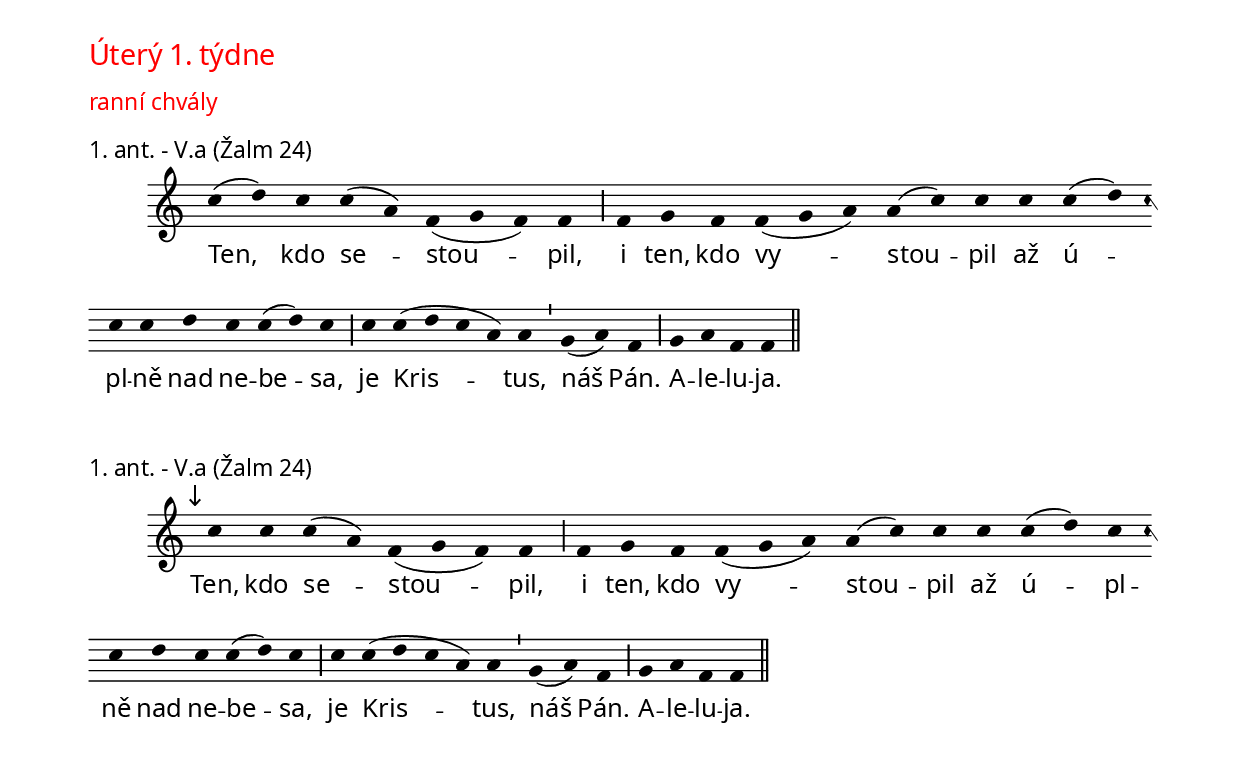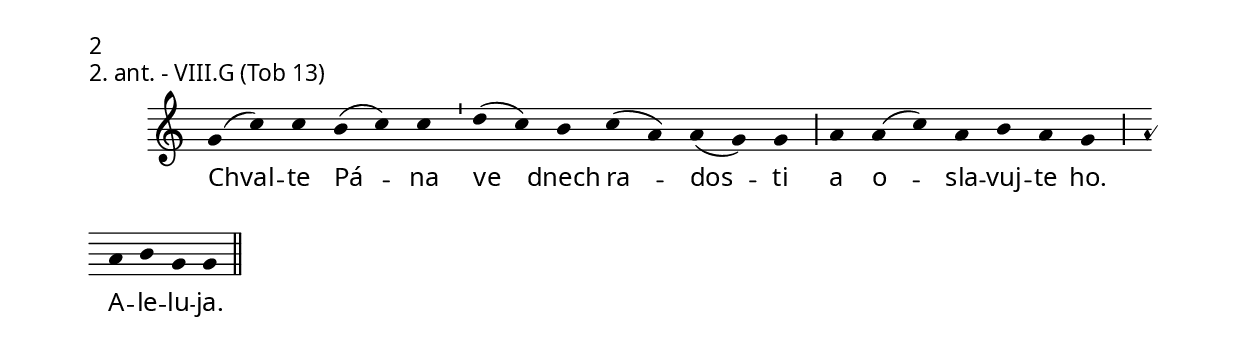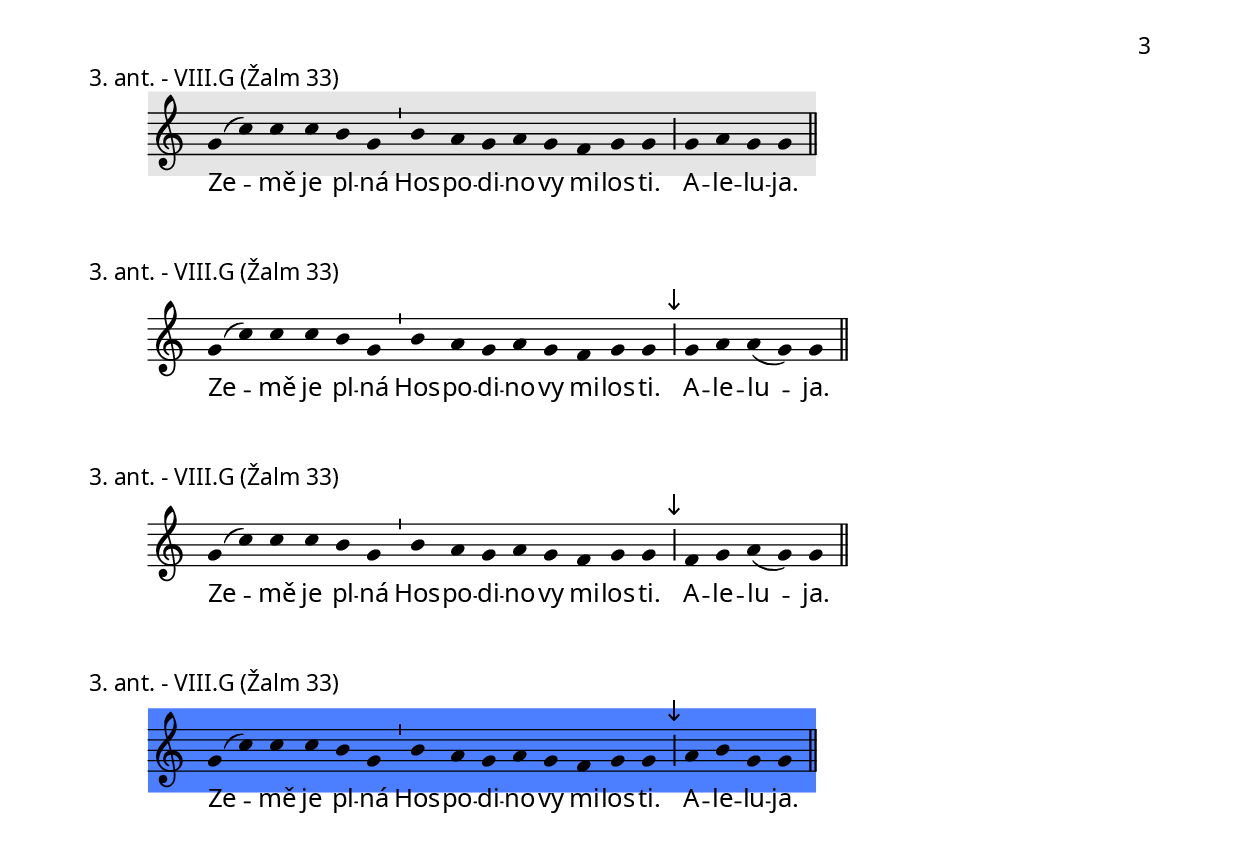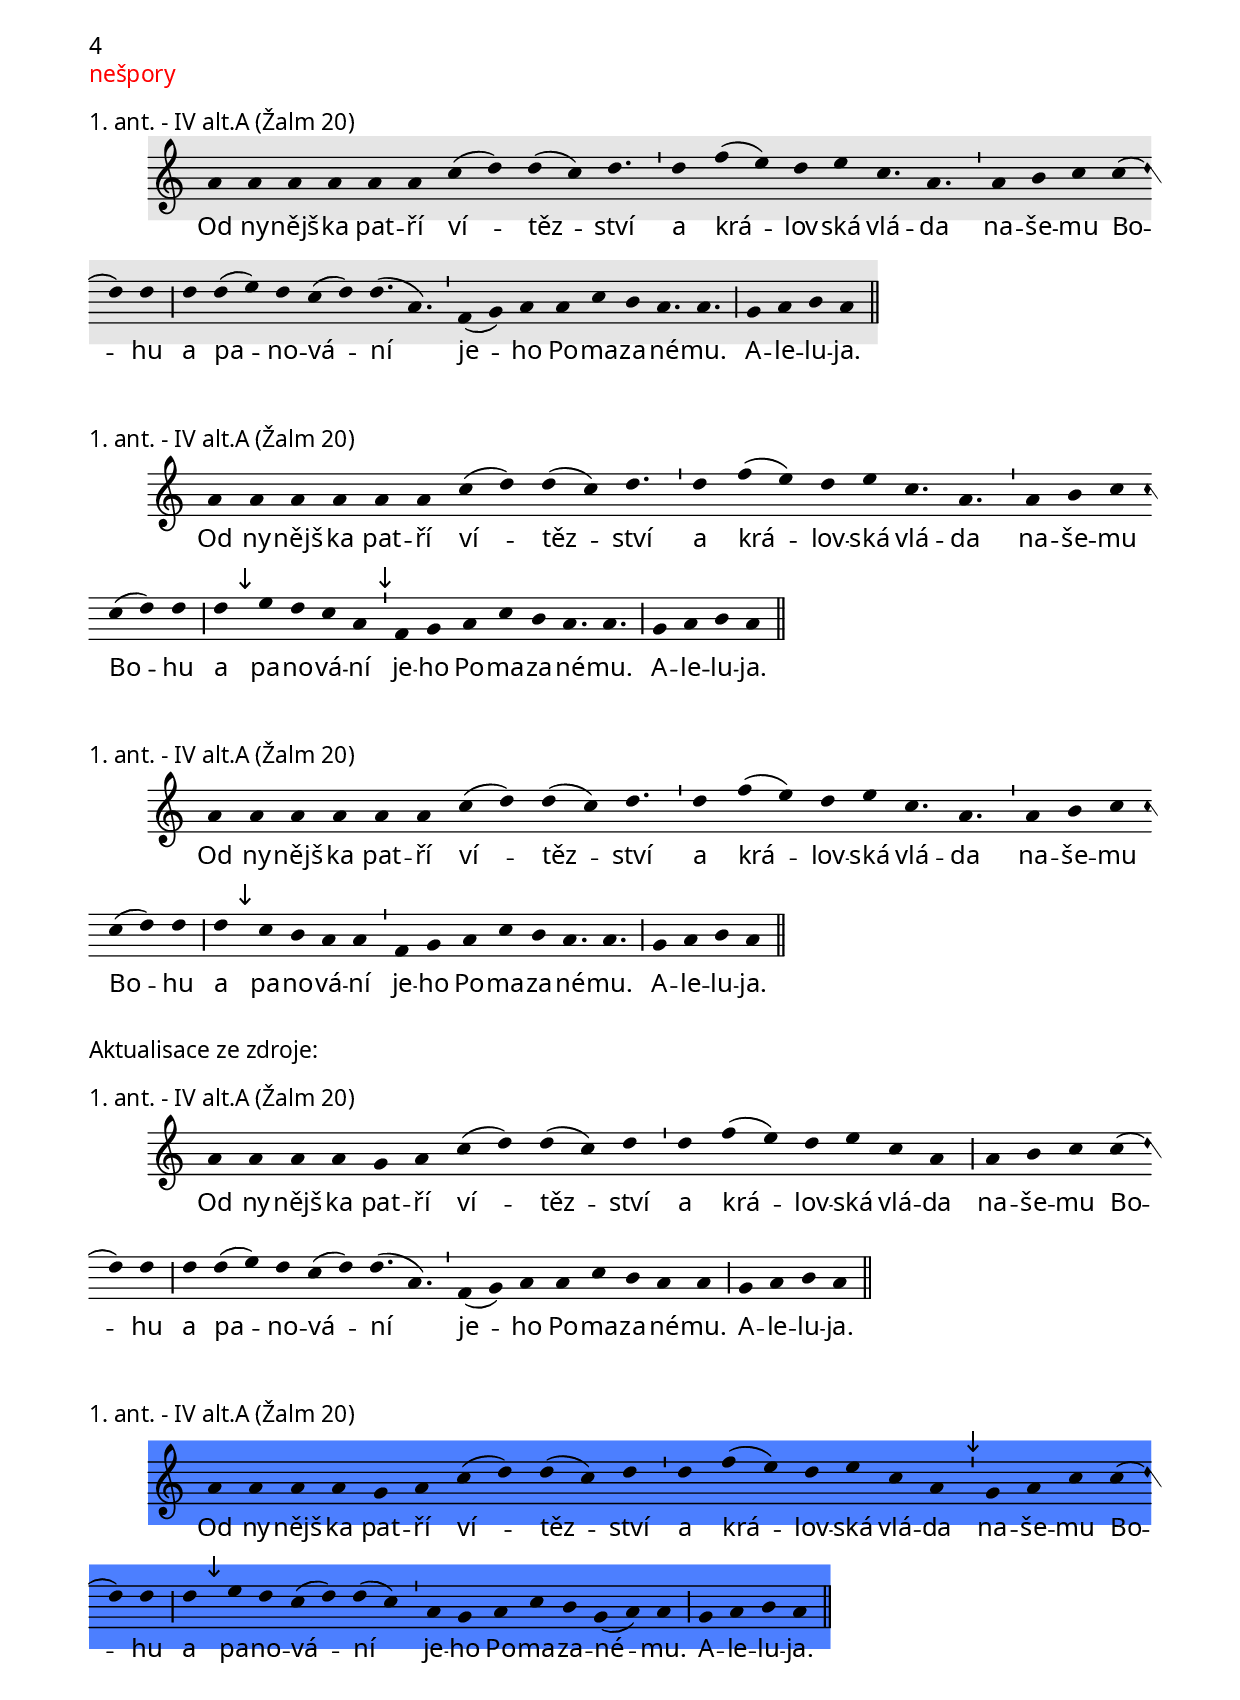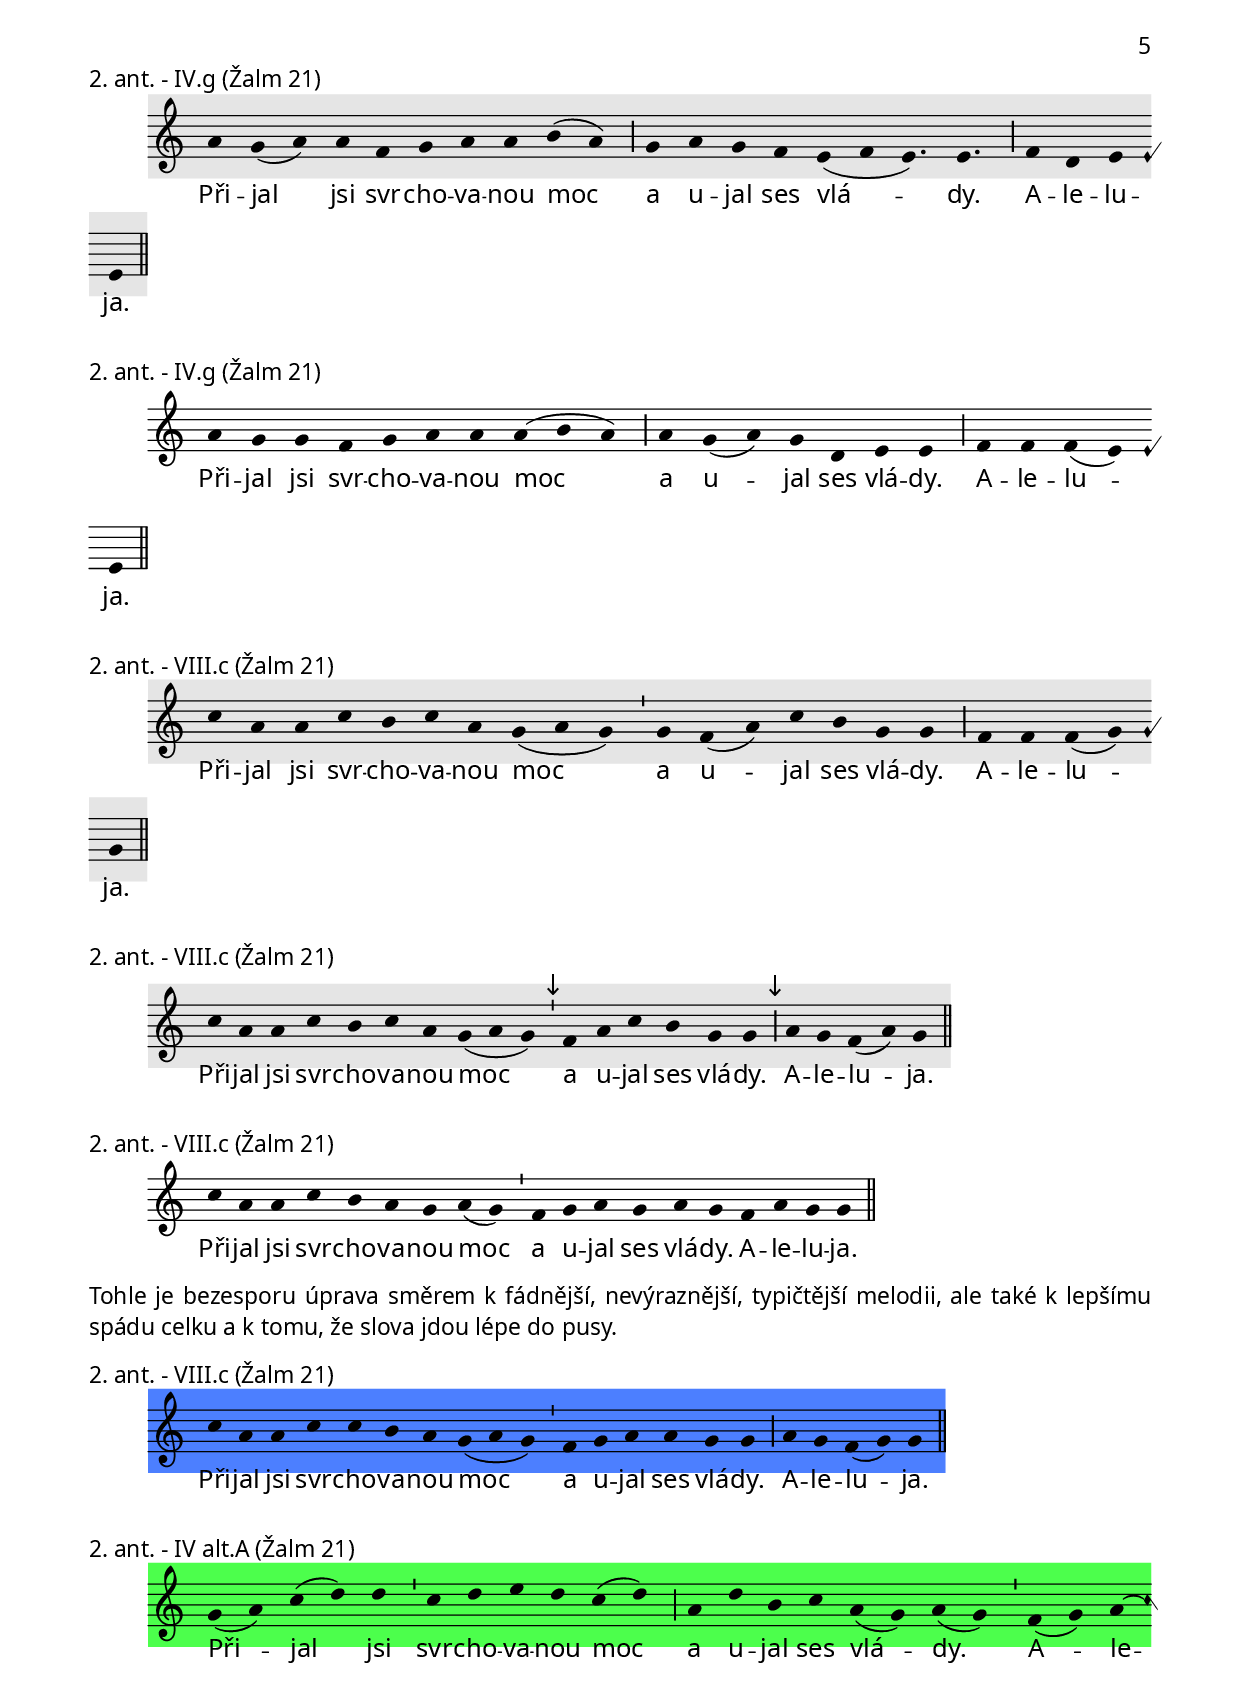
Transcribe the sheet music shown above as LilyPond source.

\include "../spolecne.ly"

\markup {\nadpisDen {Úterý 1. týdne}}

\markup {\nadpisHodinka {"ranní chvály"}}

\score {
  \relative c'' {
    \choralniRezim
    c4( d) c c( a) f( g f) f \barMaior
    f g f f( g a) a( c) c c c( d) c c d c c( d) c \barMaior
    c c( d c a) a \barMin g( a) f \barMaior
    g a f f \barFinalis
  }
  \addlyrics {
    Ten, kdo se -- stou -- pil,
    i ten, kdo vy -- stou -- pil až ú -- pl -- ně nad ne -- be -- sa,
    je Kris -- tus, náš Pán.
    A -- le -- lu -- ja.
  }
  \header {
    quid = "1. ant."
    modus = "V"
    differentia = "a"
    psalmus = "Žalm 24"
    id = "rch-a1"
    piece = \markup {\sestavTitulek}
  }
}

\score {
  \relative c'' {
    \choralniRezim
    \mark\sipka c4 c c( a) f( g f) f \barMaior
    f g f f( g a) a( c) c c c( d) c c d c c( d) c \barMaior
    c c( d c a) a \barMin g( a) f \barMaior
    g a f f \barFinalis
  }
  \addlyrics {
    Ten, kdo se -- stou -- pil,
    i ten, kdo vy -- stou -- pil až ú -- pl -- ně nad ne -- be -- sa,
    je Kris -- tus, náš Pán.
    A -- le -- lu -- ja.
  }
  \header {
    quid = "1. ant."
    modus = "V"
    differentia = "a"
    psalmus = "Žalm 24"
    id = "rch-a1"
    piece = \markup {\sestavTitulek}
  }
}

\pageBreak

\score {
  \relative c'' {
    \choralniRezim
    g4( c) c b( c) c \barMin d( c) b c( a) a( g) g \barMaior
    a a( c) a b a g \barMaior
    a b g g \barFinalis
  }
  \addlyrics {
    Chval -- te Pá -- na ve dnech ra -- dos -- ti
    a o -- sla -- vuj -- te ho.
    A -- le -- lu -- ja.
  }
  \header {
    quid = "2. ant."
    modus = "VIII"
    differentia = "G"
    psalmus = "Tob 13"
    id = "rch-a2"
    piece = \markup {\sestavTitulek}
  }
}

\pageBreak

\score {
  \relative c'' {
    \zvyraznovacSedy
    \choralniRezim
    g4( c) c c b g \barMin b a g a g f g g \barMaior
    g a g g \barFinalis
  }
  \addlyrics {
    Ze -- mě je pl -- ná
    Hos -- po -- di -- no -- vy mi -- los -- ti.
    A -- le -- lu -- ja.
  }
  \header {
    quid = "3. ant."
    modus = "VIII"
    differentia = "G"
    psalmus = "Žalm 33"
    id = "rch-a3"
    piece = \markup {\sestavTitulek}
  }
}

\score {
  \relative c'' {
    \choralniRezim
    g4( c) c c b g \barMin b a g a g f g g \barMaior
    \mark\sipka g a a( g) g \barFinalis
  }
  \addlyrics {
    Ze -- mě je pl -- ná
    Hos -- po -- di -- no -- vy mi -- los -- ti.
    A -- le -- lu -- ja.
  }
  \header {
    quid = "3. ant."
    modus = "VIII"
    differentia = "G"
    psalmus = "Žalm 33"
    id = "rch-a3"
    piece = \markup {\sestavTitulek}
  }
}

\score {
  \relative c'' {
    \choralniRezim
    g4( c) c c b g \barMin b a g a g f g g \barMaior
    \mark\sipka f g a( g) g \barFinalis
  }
  \addlyrics {
    Ze -- mě je pl -- ná
    Hos -- po -- di -- no -- vy mi -- los -- ti.
    A -- le -- lu -- ja.
  }
  \header {
    quid = "3. ant."
    modus = "VIII"
    differentia = "G"
    psalmus = "Žalm 33"
    id = "rch-a3"
    piece = \markup {\sestavTitulek}
  }
}

\score {
  \relative c'' {
    \zvyraznovacModry
    \choralniRezim
    g4( c) c c b g \barMin b a g a g f g g \barMaior
    \mark\sipka a b g g \barFinalis
  }
  \addlyrics {
    Ze -- mě je pl -- ná
    Hos -- po -- di -- no -- vy mi -- los -- ti.
    A -- le -- lu -- ja.
  }
  \header {
    quid = "3. ant."
    modus = "VIII"
    differentia = "G"
    psalmus = "Žalm 33"
    id = "rch-a3"
    piece = \markup {\sestavTitulek}
  }
}

\pageBreak

\markup {\nadpisHodinka {"nešpory"}}

\score {
  \relative c'' {
    \zvyraznovacSedy
    \choralniRezim
    a4 a a a a a c( d) d( c) d4. \barMin
    d4 f( e) d e c4. a \barMin
    a4 b c c( d) d \barMaior
    d d( e) d c( d) d4.( a) \barMin
    f4( g) a a c b a4. a \barMaior
    g4 a b a \barFinalis
  }
  \addlyrics {
    Od ny -- nějš -- ka pat -- ří ví -- těz -- ství
    a krá -- lov -- ská vlá -- da
    na -- še -- mu Bo -- hu
    a pa -- no -- vá -- ní
    je -- ho Po -- ma -- za -- né -- mu.
    A -- le -- lu -- ja.
  }
  \header {
    quid = "1. ant."
    modus = "IV alt"
    differentia = "A"
    psalmus = "Žalm 20"
    id = "ne-a1"
    fons = "začátek: žaltář, čt 2.t., nešp., 3.ant."
    piece = \markup {\sestavTitulek}
  }
}

\score {
  \relative c'' {
    \choralniRezim
    a4 a a a a a c( d) d( c) d4. \barMin
    d4 f( e) d e c4. a \barMin
    a4 b c c( d) d \barMaior
    d \mark\sipka e d c a \barMin
    \mark\sipka f g a c b a4. a \barMaior
    g4 a b a \barFinalis
  }
  \addlyrics {
    Od ny -- nějš -- ka pat -- ří ví -- těz -- ství
    a krá -- lov -- ská vlá -- da
    na -- še -- mu Bo -- hu
    a pa -- no -- vá -- ní
    je -- ho Po -- ma -- za -- né -- mu.
    A -- le -- lu -- ja.
  }
  \header {
    quid = "1. ant."
    modus = "IV alt"
    differentia = "A"
    psalmus = "Žalm 20"
    id = "ne-a1"
    fons = "začátek: žaltář, čt 2.t., nešp., 3.ant."
    piece = \markup {\sestavTitulek}
  }
}

\score {
  \relative c'' {
    \choralniRezim
    a4 a a a a a c( d) d( c) d4. \barMin
    d4 f( e) d e c4. a \barMin
    a4 b c c( d) d \barMaior
    d \mark\sipka c b a a \barMin
    f g a c b a4. a \barMaior
    g4 a b a \barFinalis
  }
  \addlyrics {
    Od ny -- nějš -- ka pat -- ří ví -- těz -- ství
    a krá -- lov -- ská vlá -- da
    na -- še -- mu Bo -- hu
    a pa -- no -- vá -- ní
    je -- ho Po -- ma -- za -- né -- mu.
    A -- le -- lu -- ja.
  }
  \header {
    quid = "1. ant."
    modus = "IV alt"
    differentia = "A"
    psalmus = "Žalm 20"
    id = "ne-a1"
    fons = "začátek: žaltář, čt 2.t., nešp., 3.ant."
    piece = \markup {\sestavTitulek}
  }
}

\markup\aktualisace

\score {
  \relative c'' {
    \choralniRezim
    a4 a a a g a c( d) d( c) d \barMin
    d f( e) d e c a \barMaior
    a4 b c c( d) d \barMaior
    d d( e) d c( d) d4.( a) \barMin
    f4( g) a a c b a a \barMaior
    g4 a b a \barFinalis
  }
  \addlyrics {
    Od ny -- nějš -- ka pat -- ří ví -- těz -- ství
    a krá -- lov -- ská vlá -- da
    na -- še -- mu Bo -- hu
    a pa -- no -- vá -- ní
    je -- ho Po -- ma -- za -- né -- mu.
    A -- le -- lu -- ja.
  }
  \header {
    quid = "1. ant."
    modus = "IV alt"
    differentia = "A"
    psalmus = "Žalm 20"
    id = "ne-a1"
    fons = "začátek: žaltář, čt 2.t., nešp., 3.ant."
    fial = "antifony/tyden2_5ctvrtek.ly#ne-ant3?zacatek"
    piece = \markup {\sestavTitulek}
  }
}

\score {
  \relative c'' {
    \zvyraznovacModry
    \choralniRezim
    a4 a a a g a c( d) d( c) d \barMin
    d f( e) d e c a \barMin
    \mark\sipka g a c c( d) d \barMaior
    d \mark\sipka e d c( d) d( c) \barMin
    a g a c b g( a) a \barMaior
    g4 a b a \barFinalis
  }
  \addlyrics {
    Od ny -- nějš -- ka pat -- ří ví -- těz -- ství
    a krá -- lov -- ská vlá -- da
    na -- še -- mu Bo -- hu
    a pa -- no -- vá -- ní
    je -- ho Po -- ma -- za -- né -- mu.
    A -- le -- lu -- ja.
  }
  \header {
    quid = "1. ant."
    modus = "IV alt"
    differentia = "A"
    psalmus = "Žalm 20"
    id = "ne-a1"
    fons = "začátek: žaltář, čt 2.t., nešp., 3.ant."
    fial = "antifony/tyden2_5ctvrtek.ly#ne-ant3?zacatek"
    piece = \markup {\sestavTitulek}
  }
}

\pageBreak

\score {
  \relative c'' {
    \zvyraznovacSedy
    \choralniRezim
    a4 g( a) a f g a a b( a) \barMaior
    g a g f e( f e4.) e \barMaior
    f4 d e e \barFinalis
  }
  \addlyrics {
    Při -- jal jsi svr -- cho -- va -- nou moc
    a u -- jal ses vlá -- dy.
    A -- le -- lu -- ja.
  }
  \header {
    quid = "2. ant."
    modus = "IV"
    differentia = "g"
    psalmus = "Žalm 21"
    id = "ne-a2"
    placet = "upravil bych ujal ses"
    piece = \markup {\sestavTitulek}
  }
}

\score {
  \relative c'' {
    \choralniRezim
    a4 g g f g a a a( b a) \barMaior
    a g( a) g d e e \barMaior
    f4 f f( e) e \barFinalis
  }
  \addlyrics {
    Při -- jal jsi svr -- cho -- va -- nou moc
    a u -- jal ses vlá -- dy.
    A -- le -- lu -- ja.
  }
  \header {
    quid = "2. ant."
    modus = "IV"
    differentia = "g"
    psalmus = "Žalm 21"
    id = "ne-a2"
    piece = \markup {\sestavTitulek}
  }
}

\score {
  \relative c'' {
    \zvyraznovacSedy
    \choralniRezim
    c4 a a c b c a g( a g) \barMin
    g f( a) c b g g \barMaior
    f f f( g) g \barFinalis
  }
  \addlyrics {
    Při -- jal jsi svr -- cho -- va -- nou moc
    a u -- jal ses vlá -- dy.
    A -- le -- lu -- ja.
  }
  \header {
    quid = "2. ant."
    modus = "VIII"
    differentia = "c"
    psalmus = "Žalm 21"
    id = "ne-a2"
    piece = \markup {\sestavTitulek}
  }
}

\score {
  \relative c'' {
    \zvyraznovacSedy
    \choralniRezim
    c4 a a c b c a g( a g) \barMin
    \mark\sipka f a c b g g \barMaior
    \mark\sipka a g f( a) g \barFinalis
  }
  \addlyrics {
    Při -- jal jsi svr -- cho -- va -- nou moc
    a u -- jal ses vlá -- dy.
    A -- le -- lu -- ja.
  }
  \header {
    quid = "2. ant."
    modus = "VIII"
    differentia = "c"
    psalmus = "Žalm 21"
    id = "ne-a2"
    piece = \markup {\sestavTitulek}
  }
}

\score {
  \relative c'' {
    \choralniRezim
    c4 a a c b a g a( g) \barMin
    f g a g a g
    f a g g \barFinalis
  }
  \addlyrics {
    Při -- jal jsi svr -- cho -- va -- nou moc
    a u -- jal ses vlá -- dy.
    A -- le -- lu -- ja.
  }
  \header {
    quid = "2. ant."
    modus = "VIII"
    differentia = "c"
    psalmus = "Žalm 21"
    id = "ne-a2"
    piece = \markup {\sestavTitulek}
  }
}

\markup\justify{
  Tohle je bezesporu úprava směrem k fádnější, nevýraznější,
  typičtější melodii, ale také k lepšímu spádu celku
  a k tomu, že slova jdou lépe do pusy.
}

\score {
  \relative c'' {
    \zvyraznovacModry
    \choralniRezim
    c4 a a c c b a g( a g) \barMin
    f g a a g g \barMaior
    a g f( g) g \barFinalis
  }
  \addlyrics {
    Při -- jal jsi svr -- cho -- va -- nou moc
    a u -- jal ses vlá -- dy.
    A -- le -- lu -- ja.
  }
  \header {
    quid = "2. ant."
    modus = "VIII"
    differentia = "c"
    psalmus = "Žalm 21"
    id = "ne-a2"
    piece = \markup {\sestavTitulek}
  }
}

\score {
  \relative c'' {
    \zvyraznovacZeleny
    \choralniRezim
    g4( a) c( d) d \barMin
    c d e d c( d) \barMaior
    a d b c a( g) a( g) \barMin
    f( g) a( c) a a \barFinalis
  }
  \addlyrics {
    Při -- jal jsi
    svr -- cho -- va -- nou moc
    a u -- jal ses vlá -- dy.
    A -- le -- lu -- ja.
  }
  \header {
    quid = "2. ant."
    modus = "IV alt"
    differentia = "A"
    psalmus = "Žalm 21"
    id = "ne-a2"
    piece = \markup {\sestavTitulek}
  }
}

%\score { \velikTIuteryNespAntIII }